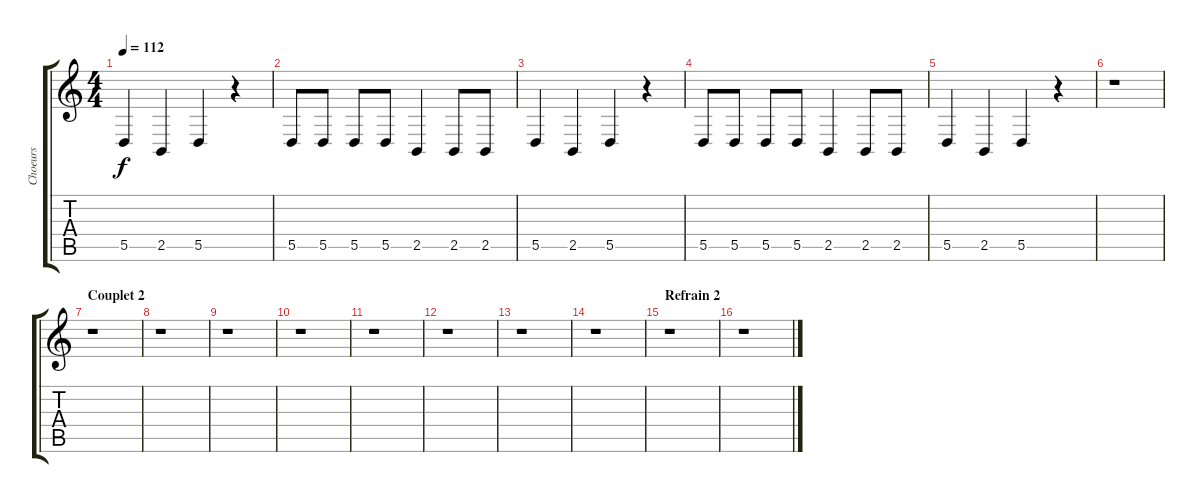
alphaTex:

\track ("Choeurs" "Choeurs") {instrument bassoon}
\staff {score tabs}
\tuning (E4 B3 G3 D3 A2 E2) {hide}
\ts (4 4)
\tempo 112
\clef g2
\ks c
5.5.4{dy f} 2.5.4 5.5.4 r.4 |
5.5.8 5.5.8 5.5.8 5.5.8 2.5.4 2.5.8 2.5.8 |
5.5.4 2.5.4 5.5.4 r.4 |
5.5.8 5.5.8 5.5.8 5.5.8 2.5.4 2.5.8 2.5.8 |
5.5.4 2.5.4 5.5.4 r.4 |
r.1 |
\section ("" "Couplet 2")
r.1 |
r.1 |
r.1 |
r.1 |
r.1 |
r.1 |
r.1 |
r.1 |
\section ("" "Refrain 2")
r.1 |
r.1
